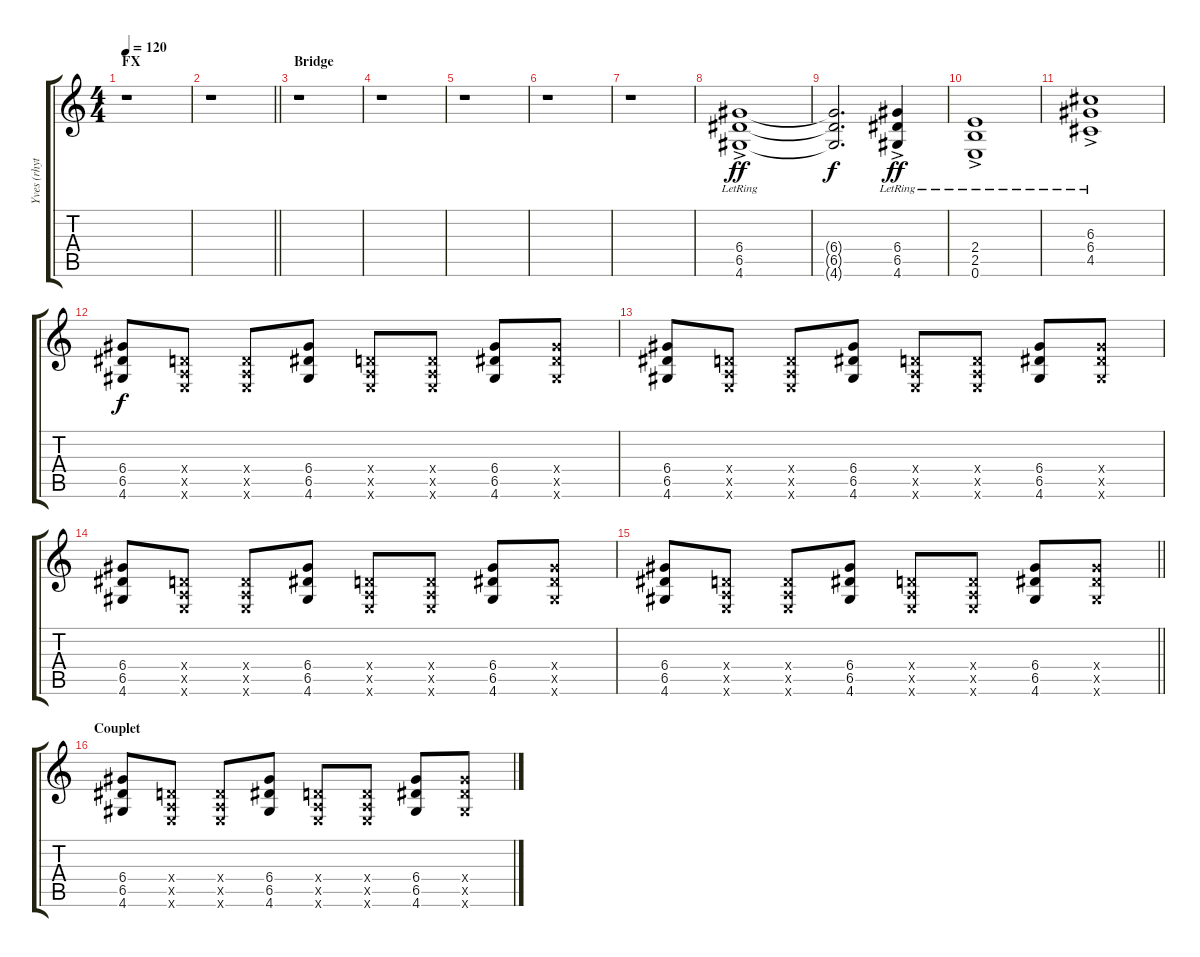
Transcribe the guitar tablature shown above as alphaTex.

\track ("Yves (rhythm guitare)" "Yves (rhyt") {instrument overdrivenguitar}
\staff {score tabs}
\tuning (E4 B3 G3 D3 A2 E2) {hide}
\ts (4 4)
\section ("" "FX")
\tempo 120
\clef g2
\ks c
r.1{dy ff instrument overdrivenguitar} |
\barLineRight lightlight
r.1 |
\section ("" "Bridge")
r.1 |
r.1 |
r.1 |
r.1 |
r.1 |
(6.4{ac lr} 6.5 4.6).1 |
(6.4{t} 6.5{t} 4.6{t}).2{d dy f} (6.4{ac lr} 6.5 4.6).4{dy ff} |
(2.4{ac lr} 2.5 0.6).1 |
(6.3 6.4{ac lr} 4.5).1 |
(6.4 6.5 4.6).8{dy f} (0.4{x} 0.5{x} 0.6{x}).8 (0.4{x} 0.5{x} 0.6{x}).8 (6.4 6.5 4.6).8 (0.4{x} 0.5{x} 0.6{x}).8 (0.4{x} 0.5{x} 0.6{x}).8 (6.4 6.5 4.6).8 (6.4{x} 6.5{x} 4.6{x}).8 |
(6.4 6.5 4.6).8 (0.4{x} 0.5{x} 0.6{x}).8 (0.4{x} 0.5{x} 0.6{x}).8 (6.4 6.5 4.6).8 (0.4{x} 0.5{x} 0.6{x}).8 (0.4{x} 0.5{x} 0.6{x}).8 (6.4 6.5 4.6).8 (6.4{x} 6.5{x} 4.6{x}).8 |
(6.4 6.5 4.6).8 (0.4{x} 0.5{x} 0.6{x}).8 (0.4{x} 0.5{x} 0.6{x}).8 (6.4 6.5 4.6).8 (0.4{x} 0.5{x} 0.6{x}).8 (0.4{x} 0.5{x} 0.6{x}).8 (6.4 6.5 4.6).8 (6.4{x} 6.5{x} 4.6{x}).8 |
\barLineRight lightlight
(6.4 6.5 4.6).8 (0.4{x} 0.5{x} 0.6{x}).8 (0.4{x} 0.5{x} 0.6{x}).8 (6.4 6.5 4.6).8 (0.4{x} 0.5{x} 0.6{x}).8 (0.4{x} 0.5{x} 0.6{x}).8 (6.4 6.5 4.6).8 (6.4{x} 6.5{x} 4.6{x}).8 |
\section ("" "Couplet")
(6.4 6.5 4.6).8 (0.4{x} 0.5{x} 0.6{x}).8 (0.4{x} 0.5{x} 0.6{x}).8 (6.4 6.5 4.6).8 (0.4{x} 0.5{x} 0.6{x}).8 (0.4{x} 0.5{x} 0.6{x}).8 (6.4 6.5 4.6).8 (6.4{x} 6.5{x} 4.6{x}).8
